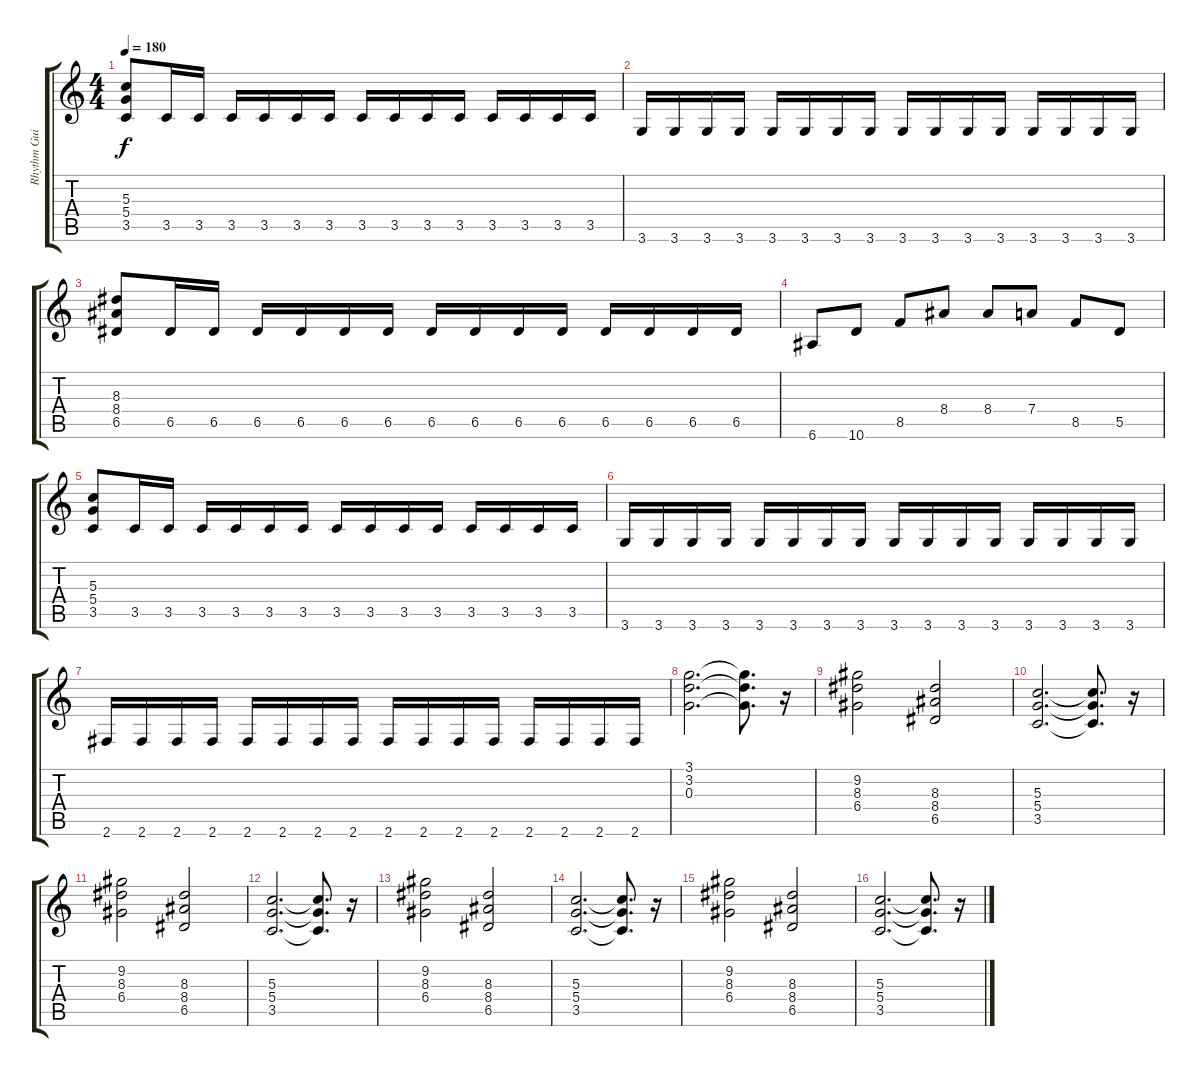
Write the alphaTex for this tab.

\track ("Rhythm Guitar" "Rhythm Gui") {instrument distortionguitar}
\staff {score tabs}
\tuning (E4 B3 G3 D3 A2 E2) {hide}
\ts (4 4)
\tempo 180
\clef g2
\ks c
(5.3 5.4 3.5).8{dy f} 3.5.16 3.5.16 3.5.16 3.5.16 3.5.16 3.5.16 3.5.16 3.5.16 3.5.16 3.5.16 3.5.16 3.5.16 3.5.16 3.5.16 |
3.6.16 3.6.16 3.6.16 3.6.16 3.6.16 3.6.16 3.6.16 3.6.16 3.6.16 3.6.16 3.6.16 3.6.16 3.6.16 3.6.16 3.6.16 3.6.16 |
(8.3 8.4 6.5).8 6.5.16 6.5.16 6.5.16 6.5.16 6.5.16 6.5.16 6.5.16 6.5.16 6.5.16 6.5.16 6.5.16 6.5.16 6.5.16 6.5.16 |
6.6.8 10.6.8 8.5.8 8.4.8 8.4.8 7.4.8 8.5.8 5.5.8 |
(5.3 5.4 3.5).8 3.5.16 3.5.16 3.5.16 3.5.16 3.5.16 3.5.16 3.5.16 3.5.16 3.5.16 3.5.16 3.5.16 3.5.16 3.5.16 3.5.16 |
3.6.16 3.6.16 3.6.16 3.6.16 3.6.16 3.6.16 3.6.16 3.6.16 3.6.16 3.6.16 3.6.16 3.6.16 3.6.16 3.6.16 3.6.16 3.6.16 |
2.6.16 2.6.16 2.6.16 2.6.16 2.6.16 2.6.16 2.6.16 2.6.16 2.6.16 2.6.16 2.6.16 2.6.16 2.6.16 2.6.16 2.6.16 2.6.16 |
(3.1 3.2 0.3).2{d} (3.1{t} 3.2{t} 0.3{t}).8{d} r.16 |
(9.2 8.3 6.4).2 (8.3 8.4 6.5).2 |
(5.3 5.4 3.5).2{d} (5.3{t} 5.4{t} 3.5{t}).8{d} r.16 |
(9.2 8.3 6.4).2 (8.3 8.4 6.5).2 |
(5.3 5.4 3.5).2{d} (5.3{t} 5.4{t} 3.5{t}).8{d} r.16 |
(9.2 8.3 6.4).2 (8.3 8.4 6.5).2 |
(5.3 5.4 3.5).2{d} (5.3{t} 5.4{t} 3.5{t}).8{d} r.16 |
(9.2 8.3 6.4).2 (8.3 8.4 6.5).2 |
(5.3 5.4 3.5).2{d} (5.3{t} 5.4{t} 3.5{t}).8{d} r.16
